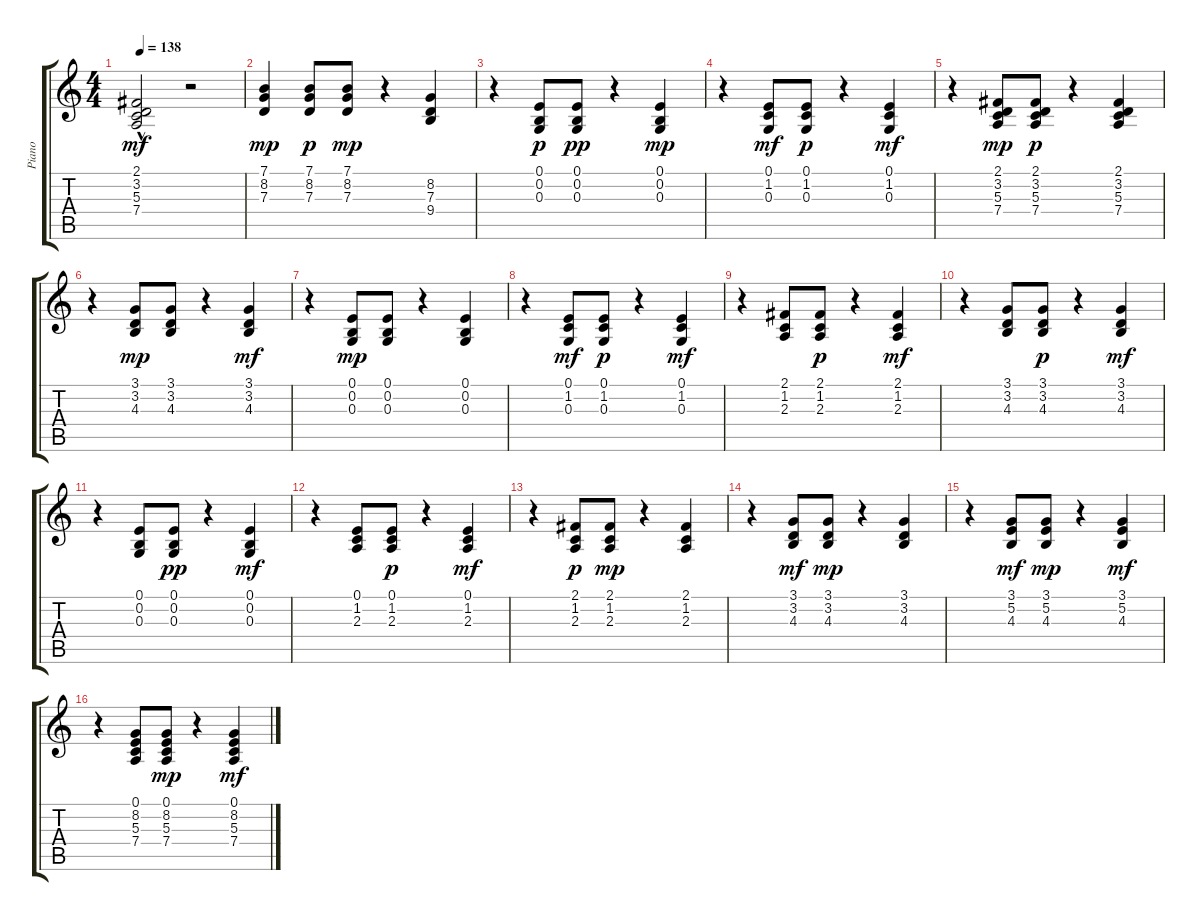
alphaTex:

\track ("Piano" "Piano") {instrument acousticgrandpiano}
\staff {score tabs}
\tuning (E4 B3 G3 D3 A2 E2) {hide}
\ts (4 4)
\tempo 138
\clef g2
\ks c
(2.1{hac} 3.2{hac} 5.3{hac} 7.4).2{dy mf} r.2 |
(7.1 8.2 7.3).4{dy mp} (7.1 8.2 7.3).8{dy p} (7.1 8.2 7.3).8{dy mp} r.4 (8.2 7.3 9.4).4 |
r.4 (0.1 0.2 0.3).8{dy p} (0.1 0.2 0.3).8{dy pp} r.4 (0.1 0.2 0.3).4{dy mp} |
r.4 (0.1 1.2 0.3).8{dy mf} (0.1 1.2 0.3).8{dy p} r.4 (0.1 1.2 0.3).4{dy mf} |
r.4 (2.1 3.2 5.3 7.4).8{dy mp} (2.1 3.2 5.3 7.4).8{dy p} r.4 (2.1 3.2 5.3 7.4).4 |
r.4 (3.1 3.2 4.3).8{dy mp} (3.1 3.2 4.3).8 r.4 (3.1 3.2 4.3).4{dy mf} |
r.4 (0.1 0.2 0.3).8{dy mp} (0.1 0.2 0.3).8 r.4 (0.1 0.2 0.3).4 |
r.4 (0.1 1.2 0.3).8{dy mf} (0.1 1.2 0.3).8{dy p} r.4 (0.1 1.2 0.3).4{dy mf} |
r.4 (2.1 1.2 2.3).8 (2.1 1.2 2.3).8{dy p} r.4 (2.1 1.2 2.3).4{dy mf} |
r.4 (3.1 3.2 4.3).8 (3.1 3.2 4.3).8{dy p} r.4 (3.1 3.2 4.3).4{dy mf} |
r.4 (0.1 0.2 0.3).8 (0.1 0.2 0.3).8{dy pp} r.4 (0.1 0.2 0.3).4{dy mf} |
r.4 (0.1 1.2 2.3).8 (0.1 1.2 2.3).8{dy p} r.4 (0.1 1.2 2.3).4{dy mf} |
r.4 (2.1 1.2 2.3).8{dy p} (2.1 1.2 2.3).8{dy mp} r.4 (2.1 1.2 2.3).4 |
r.4 (3.1 3.2 4.3).8{dy mf} (3.1 3.2 4.3).8{dy mp} r.4 (3.1 3.2 4.3).4 |
r.4 (3.1 5.2 4.3).8{dy mf} (3.1 5.2 4.3).8{dy mp} r.4 (3.1 5.2 4.3).4{dy mf} |
r.4 (0.1 8.2 5.3 7.4).8 (0.1 8.2 5.3 7.4).8{dy mp} r.4 (0.1 8.2 5.3 7.4).4{dy mf}
